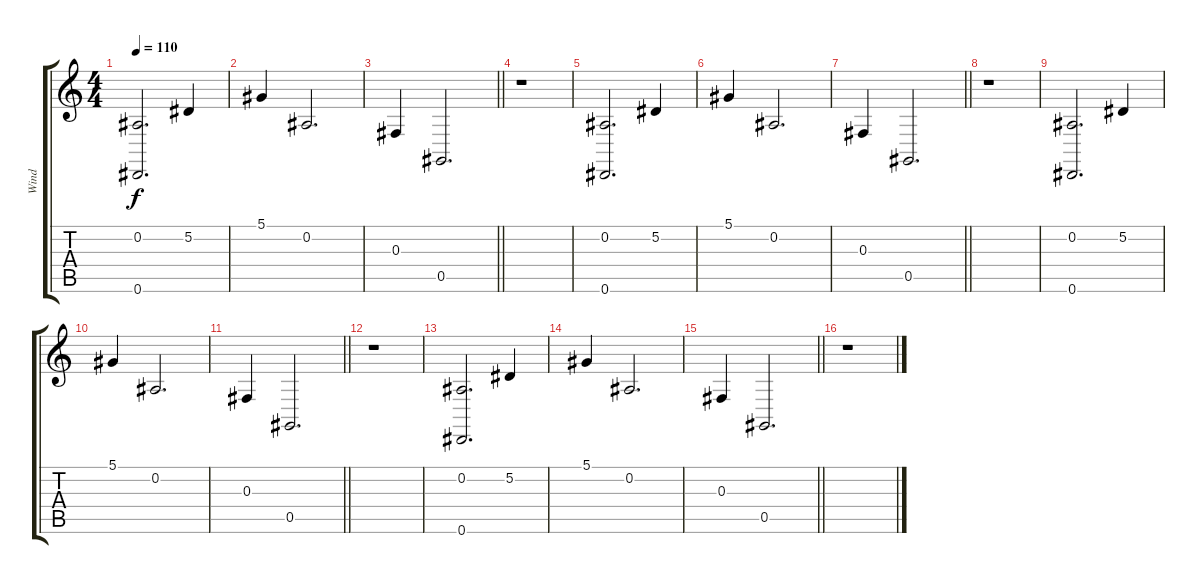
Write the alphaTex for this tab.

\track ("Wind" "Wind") {instrument seashore}
\staff {score tabs}
\tuning (Eb4 Bb3 Gb3 Db3 Ab2 Eb2) {hide}
\ts (4 4)
\tempo 110
\clef g2
\ks c
(0.2 0.6).2{d dy f} 5.2.4 |
5.1.4 0.2.2{d} |
\barLineRight lightlight
0.3.4 0.5.2{d} |
r.1 |
(0.2 0.6).2{d} 5.2.4 |
5.1.4 0.2.2{d} |
\barLineRight lightlight
0.3.4 0.5.2{d} |
r.1 |
(0.2 0.6).2{d} 5.2.4 |
5.1.4 0.2.2{d} |
\barLineRight lightlight
0.3.4 0.5.2{d} |
r.1 |
(0.2 0.6).2{d} 5.2.4 |
5.1.4 0.2.2{d} |
\barLineRight lightlight
0.3.4 0.5.2{d} |
r.1
